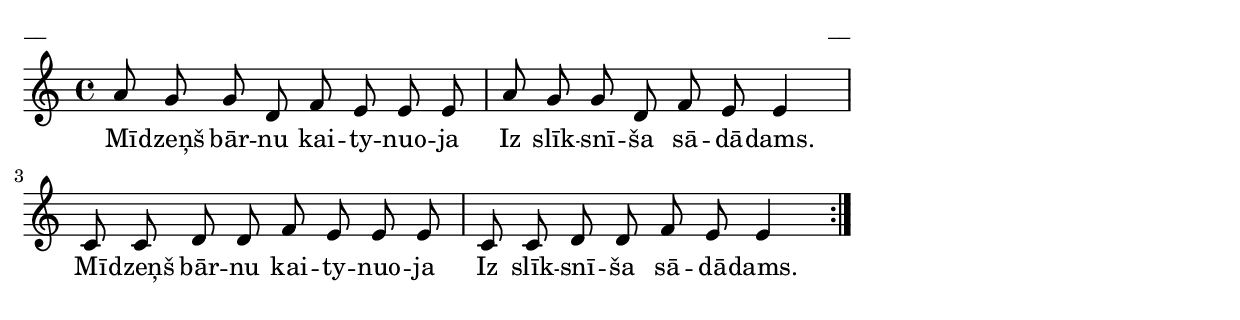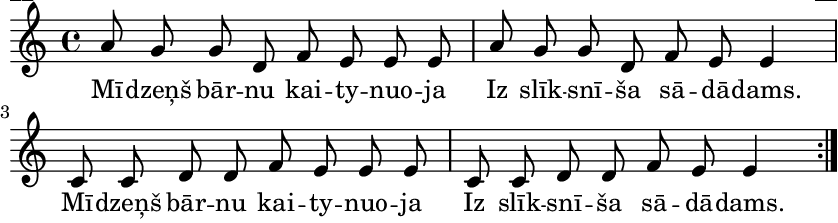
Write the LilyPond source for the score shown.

\version "2.13.18"
#(ly:set-option 'crop #t)

%\header {
%    title = "Mīdzeņš bārnu kaitynuoja"
%}
\paper {
line-width = 14\cm
left-margin = 0.4\cm
between-system-padding = 0.1\cm
between-system-space = 0.1\cm
}
\layout {
indent = #0
ragged-last = ##f
}

voiceA = \relative c' {
\clef "treble"
\key c \major
\time 4/4
\repeat volta 2 {
a'8 g g d f e e e | 
a8 g g d f e e4 | 
c8 c d d f e e e | 
c8 c d d f e e4 |
}
} 

lyricA = \lyricmode {
Mī -- dzeņš bār -- nu kai -- ty -- nuo -- ja
Iz slīk -- snī -- ša sā -- dā -- dams. 
Mī -- dzeņš bār -- nu kai -- ty -- nuo -- ja
Iz slīk -- snī -- ša sā -- dā -- dams. 
} 


fullScore = <<
\new Staff {
<<
\new Voice = "voiceA" { \oneVoice \autoBeamOff \voiceA }
\new Lyrics \lyricsto "voiceA" \lyricA
>>
}
>>

\score {
\fullScore
\header { piece = "__" opus = "__" }
}
\markup { \with-color #(x11-color 'white) \sans \smaller "__" }
\score {
\unfoldRepeats
\fullScore
\midi {
\context { \Staff \remove "Staff_performer" }
\context { \Voice \consists "Staff_performer" }
}
}


